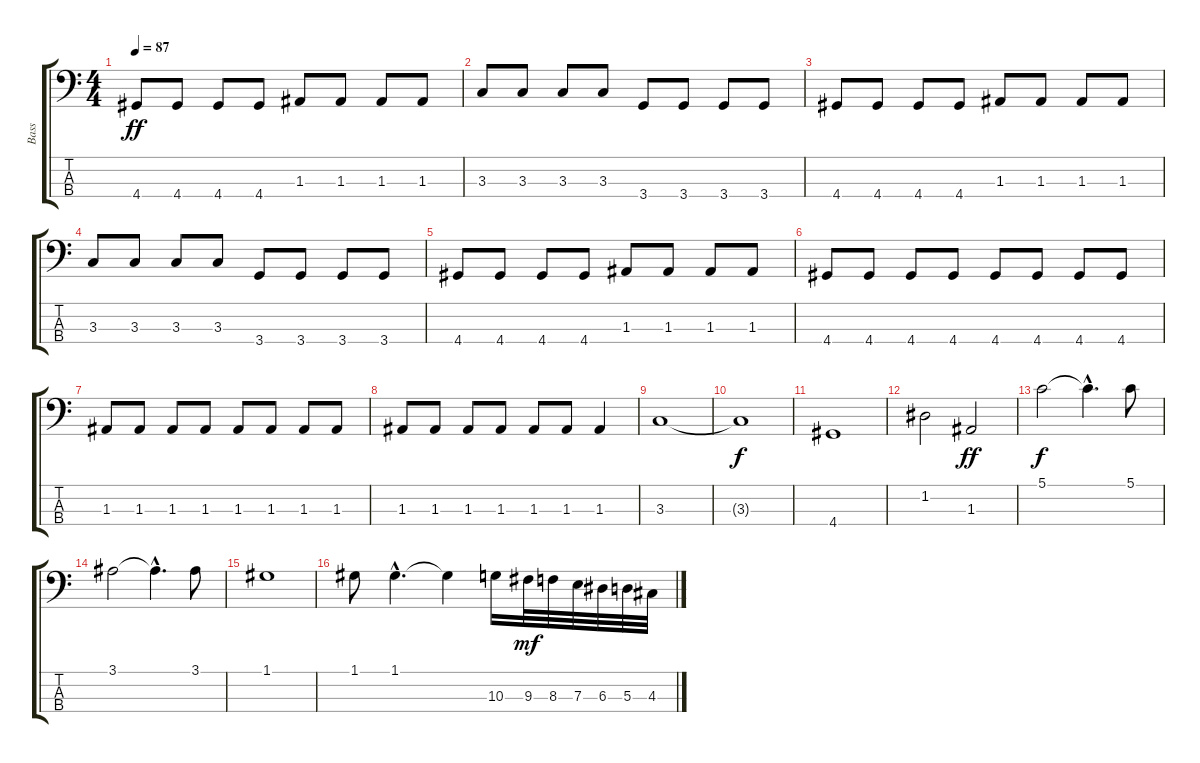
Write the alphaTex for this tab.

\track ("Bass" "Bass") {instrument electricbassfinger}
\staff {score tabs}
\tuning (G2 D2 A1 E1) {hide}
\ts (4 4)
\tempo 87
\clef f4
\ks c
4.4.8{dy ff} 4.4.8 4.4.8 4.4.8 1.3.8 1.3.8 1.3.8 1.3.8 |
3.3.8 3.3.8 3.3.8 3.3.8 3.4.8 3.4.8 3.4.8 3.4.8 |
4.4.8 4.4.8 4.4.8 4.4.8 1.3.8 1.3.8 1.3.8 1.3.8 |
3.3.8 3.3.8 3.3.8 3.3.8 3.4.8 3.4.8 3.4.8 3.4.8 |
4.4.8 4.4.8 4.4.8 4.4.8 1.3.8 1.3.8 1.3.8 1.3.8 |
4.4.8 4.4.8 4.4.8 4.4.8 4.4.8 4.4.8 4.4.8 4.4.8 |
1.3.8 1.3.8 1.3.8 1.3.8 1.3.8 1.3.8 1.3.8 1.3.8 |
1.3.8 1.3.8 1.3.8 1.3.8 1.3.8 1.3.8 1.3.4 |
3.3.1 |
3.3{t}.1{dy f} |
4.4.1 |
1.2.2 1.3.2{dy ff} |
5.1.2{dy f} 5.1{hac t}.4{d} 5.1.8 |
3.1.2 3.1{hac t}.4{d} 3.1.8 |
1.1.1 |
1.1.8 1.1{hac}.4{d} 1.1{t}.4 10.3.16 9.3.32{dy mf} 8.3.32 7.3.32 6.3.32 5.3.32 4.3.32
